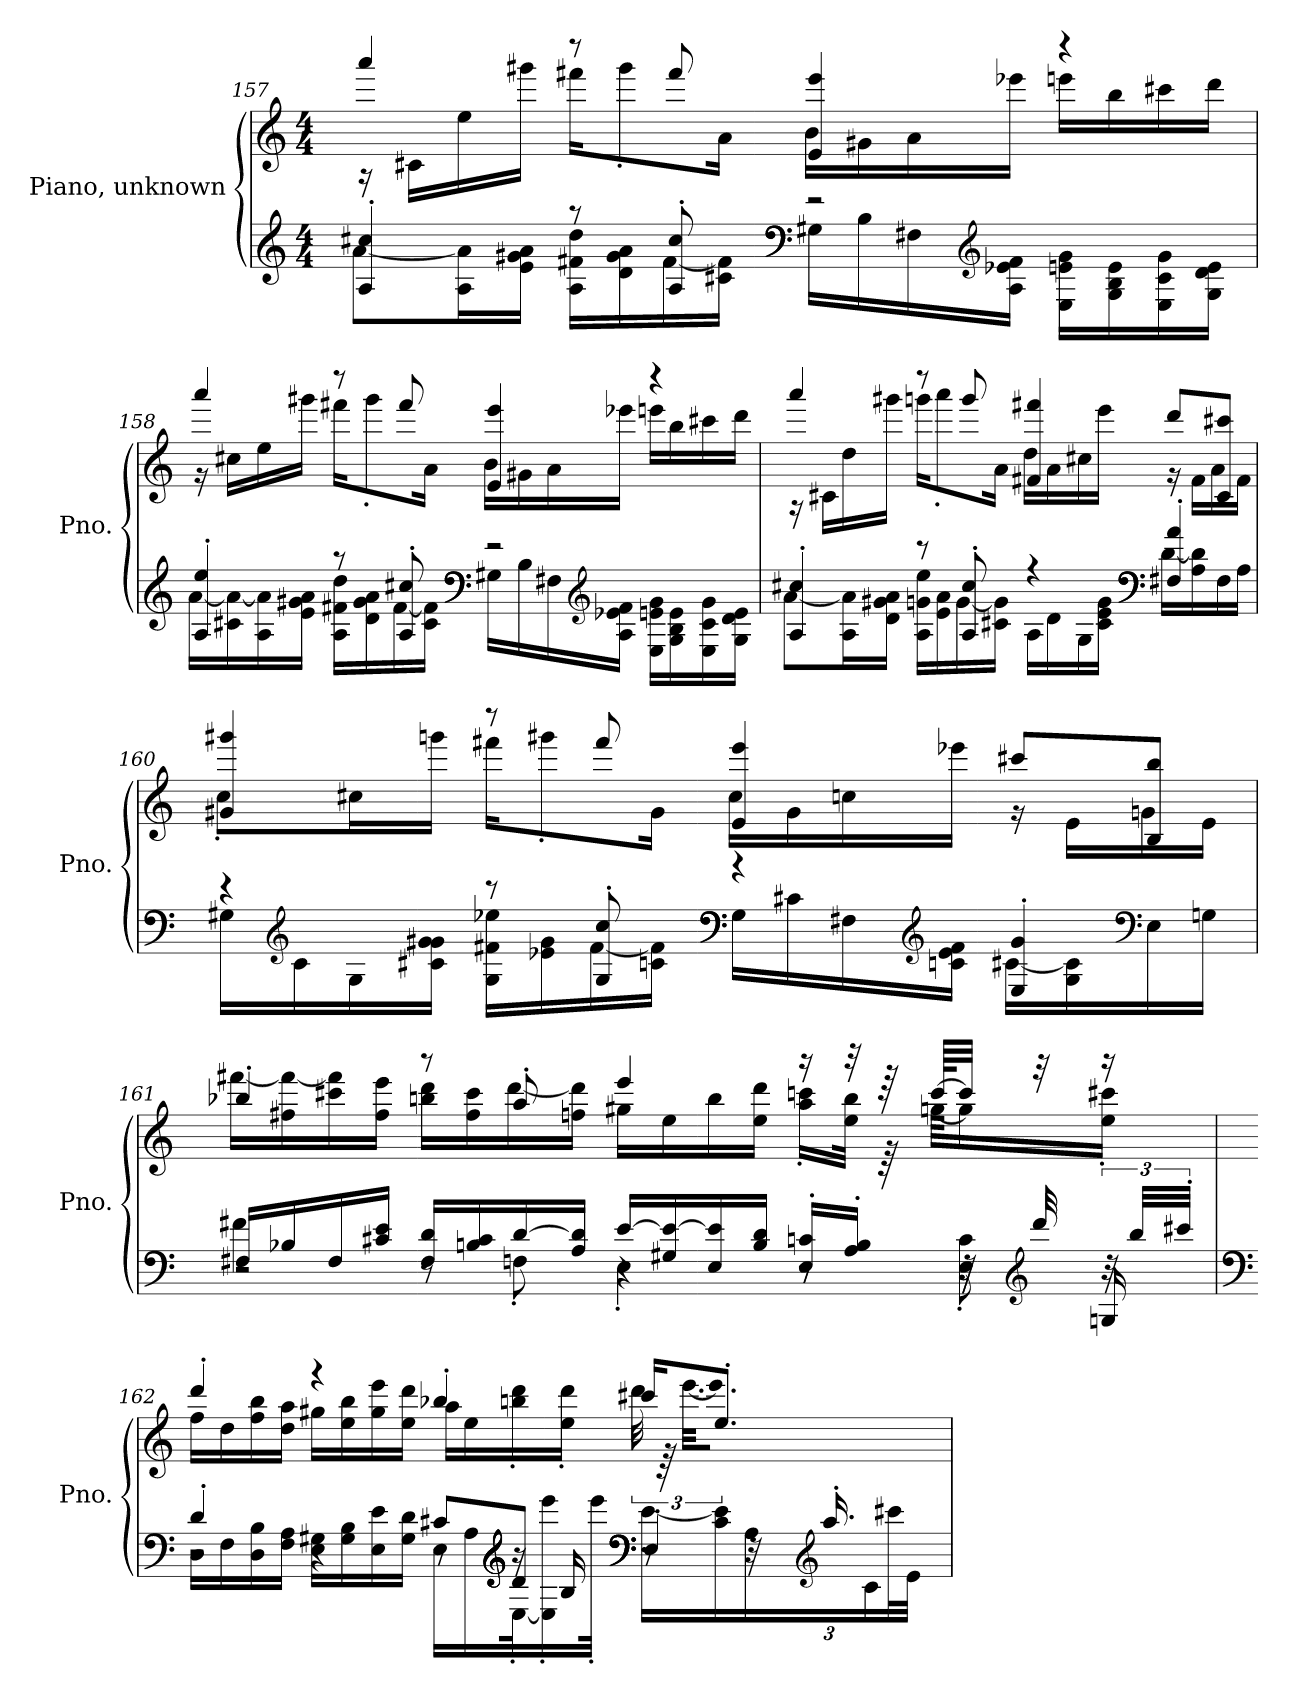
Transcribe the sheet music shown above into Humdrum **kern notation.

**kern	**kern
*part1	*part1
*staff2	*staff1
*I"Piano, unknown	*
*I'Pno.	*
!!LO:LB:g=z
*clefG2	*clefG2
*k[]	*k[]
*M4/4	*M4/4
=157	=157
*^	*^
4A/' 4cc#X/'	[8a\L	4aaa/	16r
.	.	.	16c#X\LL
.	16A\ 16a\]L	.	16ee\
.	16e\ 16g#X\ 16a\JJ	.	16ggg#X\JJ
8r	16A\ 16f#X\ 16dd\LL	8r	16fff#X\KL
.	16d\ 16g#\ 16a\	.	8ggg#'\
8A/' 8cc#/'	[16f#\	8fff#/	.
.	16c#X\ 16f#\]JJ	.	16a\Jk
*clefF4	*	*	*
2r	16G#X\LL	4e/ 4eee/	16b\LL
.	16B\	.	16g#X\
.	16F#X\	.	16a\
*clefG2	*	*	*
.	16A\ 16e-X\ 16f#\JJ	.	16eee-X\JJ
.	16E\ 16en\ 16g#\LL	4r	16eeen\LL
.	16G#\ 16B\ 16e\	.	16bb\
.	16E\ 16c#\ 16g#\	.	16ccc#X\
.	16G#\ 16d\ 16e\JJ	.	16ddd\JJ
!!LO:LB:g=z	!!
=158	=158	=158	=158
4A/' 4ee/'	[16a\LL	4aaa/	16r
.	16c#X\ 16a\_	.	16cc#X\LL
.	16A\ 16a\]	.	16ee\
.	16e\ 16g#X\ 16a\JJ	.	16ggg#X\JJ
8r	16A\ 16f#X\ 16dd\LL	8r	16fff#X\KL
.	16d\ 16g#\ 16a\	.	8ggg#'\
8A/' 8cc#X/'	[16f#\	8fff#/	.
.	16c#\ 16f#\]JJ	.	16a\Jk
*clefF4	*	*	*
2r	16G#X\LL	4e/ 4eee/	16b\LL
.	16B\	.	16g#X\
.	16F#X\	.	16a\
*clefG2	*	*	*
.	16A\ 16e-X\ 16f#\JJ	.	16eee-X\JJ
.	16E\ 16en\ 16g#\LL	4r	16eeen\LL
.	16G#\ 16B\ 16e\	.	16bb\
.	16E\ 16c#\ 16g#\	.	16ccc#X\
.	16G#\ 16d\ 16e\JJ	.	16ddd\JJ
!!LO:PB:g=z	!!
=159	=159	=159	=159
4A/' 4cc#X/'	[8a\L	4aaa/	16r
.	.	.	16c#X\LL
.	16A\ 16a\]L	.	16dd\
.	16d\ 16g#X\ 16a\JJ	.	16ggg#X\JJ
8r	16A\ 16gn\ 16ee\LL	8r	16gggn\KL
.	16e\ 16a\	.	8aaa'\
8A/' 8cc#/'	[16g\	8ggg/	.
.	16c#X\ 16g\]JJ	.	16a\Jk
4r	16A\LL	4f#X/ 4fff#X/	16dd\LL
.	16d\	.	16a\
.	16G\	.	16cc#X\
.	16c#\ 16e\ 16g\JJ	.	16eee\JJ
*clefF4	*	*	*
4F#X/' 4a/'	[16d\LL	8ddd/L	16r
.	16A\ 16d\]	.	16f#\LL
.	16F#\	8c#/ 8ccc#X/J	16a\
.	16A\JJ	.	16f#\JJ
!!LO:LB:g=z	!!
=160	=160	=160	=160
4r	16G#X\LL	4g#X/ 4ggg#X/	8cc'\L
*clefG2	*	*	*
.	16c\	.	.
.	16G#\	.	16cc#X\L
.	16c#X\ 16g\ 16g#X\JJ	.	16gggn\JJ
8r	16G#\ 16f#X\ 16ee-X\LL	8r	16fff#X\KL
.	16e-X\ 16g#\	.	8ggg#X'\
8G#/' 8cc/'	[16f#\	8fff#/	.
.	16cn\ 16f#\]JJ	.	16g#\Jk
*clefF4	*	*	*
4r	16G#\LL	4e/ 4eee/	16cc#\LL
.	16c#X\	.	16g#\
.	16F#X\	.	16ccn\
*clefG2	*	*	*
.	16cn\ 16e-\ 16f#\JJ	.	16eee-X\JJ
4E/' 4g#/'	[16c#X\LL	8ccc#X/L	16r
.	16G#\ 16c#\]	.	16e\LL
*clefF4	*	*	*
.	16E\	8B/ 8bb/J	16gn\
.	16Gn\JJ	.	16e\JJ
!!LO:LB:g=z	!!
=161	=161	=161	=161
*	*^	*	*
16F#X/LL	4f#X\	2r	4bb-X'/	[16fff#X\LL
16B-X/	.	.	.	16ff#X\ 16fff#\_
16F#/	.	.	.	16ccc#X\ 16fff#\]
16c#X/ 16e/JJ	.	.	.	16ff#\ 16eee\JJ
16F#/ 16d/LL	8r	.	8r	16bbn\ 16ddd\LL
16Bn/ 16c#/	.	.	.	16ff#\ 16ccc#\
[16d/	8Fn'\	.	8aa'/	[16ddd\
16A/ 16d/]JJ	.	.	.	16ffn\ 16ddd\]JJ
[16e/LL	4E'\	4r	4eee/	16gg#X\LL
16G#X/ 16e/_	.	.	.	16ee\
16E/ 16e/]	.	.	.	16bb\
16B/ 16d/JJ	.	.	.	16ee\ 16ddd\JJ
16E/' 16cn/'LL	8r	8r	16r	16aa\' 16cccn\'LL
16A/' 16B/'JJ	.	.	32r	32ee\ 32bb\JJk
.	.	.	64r	64r
.	.	.	[64ccc/KLLL	[64ggn\KKLL
32r	8E\' 8c\'	16r	32ccc/JJJ]	16gg\]
*clefG2	*	*	*	*
32ddd/	.	.	32r	.
48r	.	16Gn/	16r	16ee\' 16ccc#X\'JJ
48bb/LLL	.	.	.	.
48ccc#X'/JJJ	.	.	.	.
!!LO:LB:g=z	!!
=162	=162	=162	=162	=162
*clefF4	*	*	*	*
4d'/	16D\LL	2r	4ddd'/	16ff\LL
.	16F\	.	.	16dd\
.	16D\ 16B\	.	.	16ff\ 16bb\
.	16F\ 16A\JJ	.	.	16dd\ 16aa\JJ
4r	16E\ 16G#X\LL	.	4r	16gg#X\LL
.	16G#\ 16B\	.	.	16ee\ 16bb\
.	16E\ 16e\	.	.	16gg#\ 16eee\
.	16G#\ 16d\JJ	.	.	16ee\ 16ddd\JJ
8c#X/L	16E\LL	8r	4bb-X'/	16aa\LL
.	16A\	.	.	16ee\
*clefG2	*	*	*	*
8d/J	[32E'\K	16r	.	16bbn\' 16ddd\'
.	16E\]' 16eee\'	.	.	.
.	.	16B/	.	16ee\' 16ddd\'JJ
.	32eee'\JJk	.	.	.
*clefF4	*	*	*	*
8r	[16e\LL	4E'/	16ccc#X/KL	48ddd\
.	.	.	.	96r
.	.	.	.	[48.eee\KKL
.	16c#\ 16e\]	.	8.ee'/J	8.eee\J]
*	*Xbrackettup	*	*	*
32r	24A\	.	.	.
*clefG2	*	*	*	*
16.aa'/	.	.	.	.
.	24c#\	.	.	.
.	48ccc#X\L	.	.	.
.	48e\JJJ	.	.	.
*v	*v	*v	*	*
*	*v	*v
=	=
*-	*-
